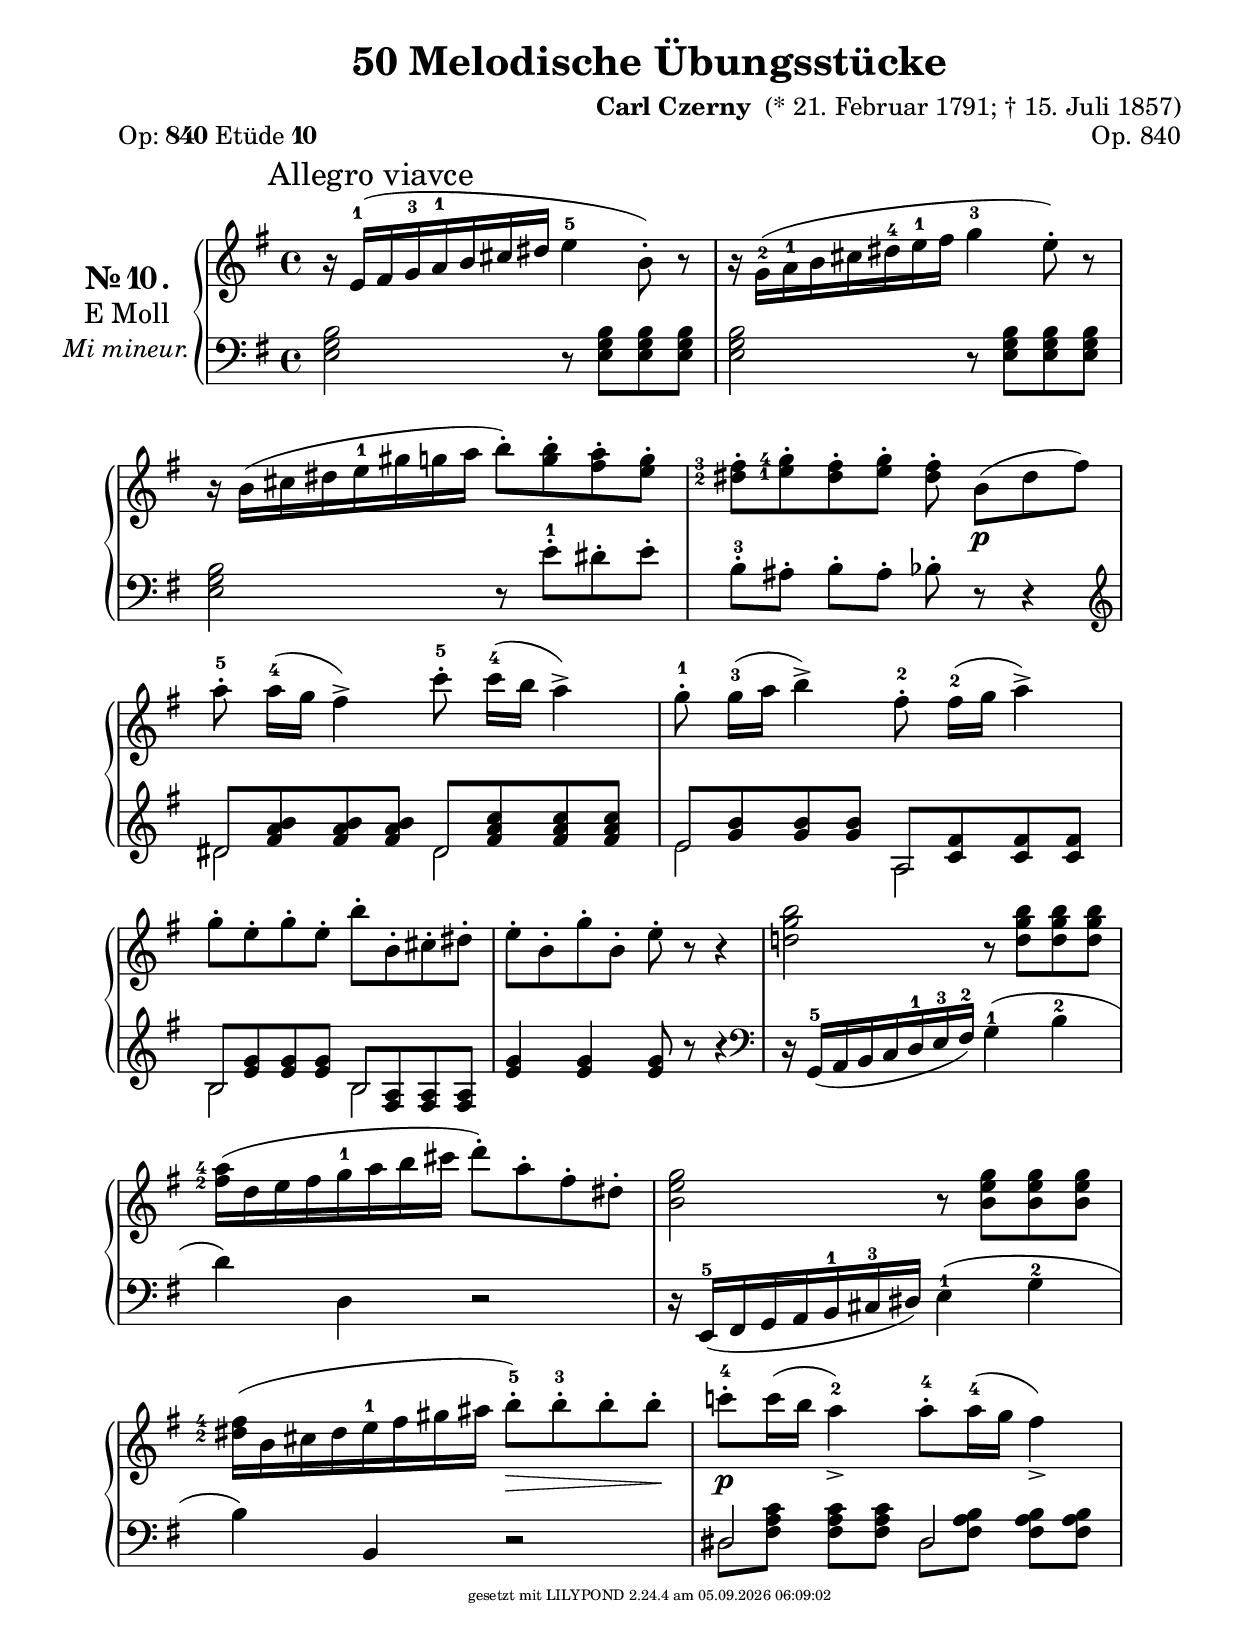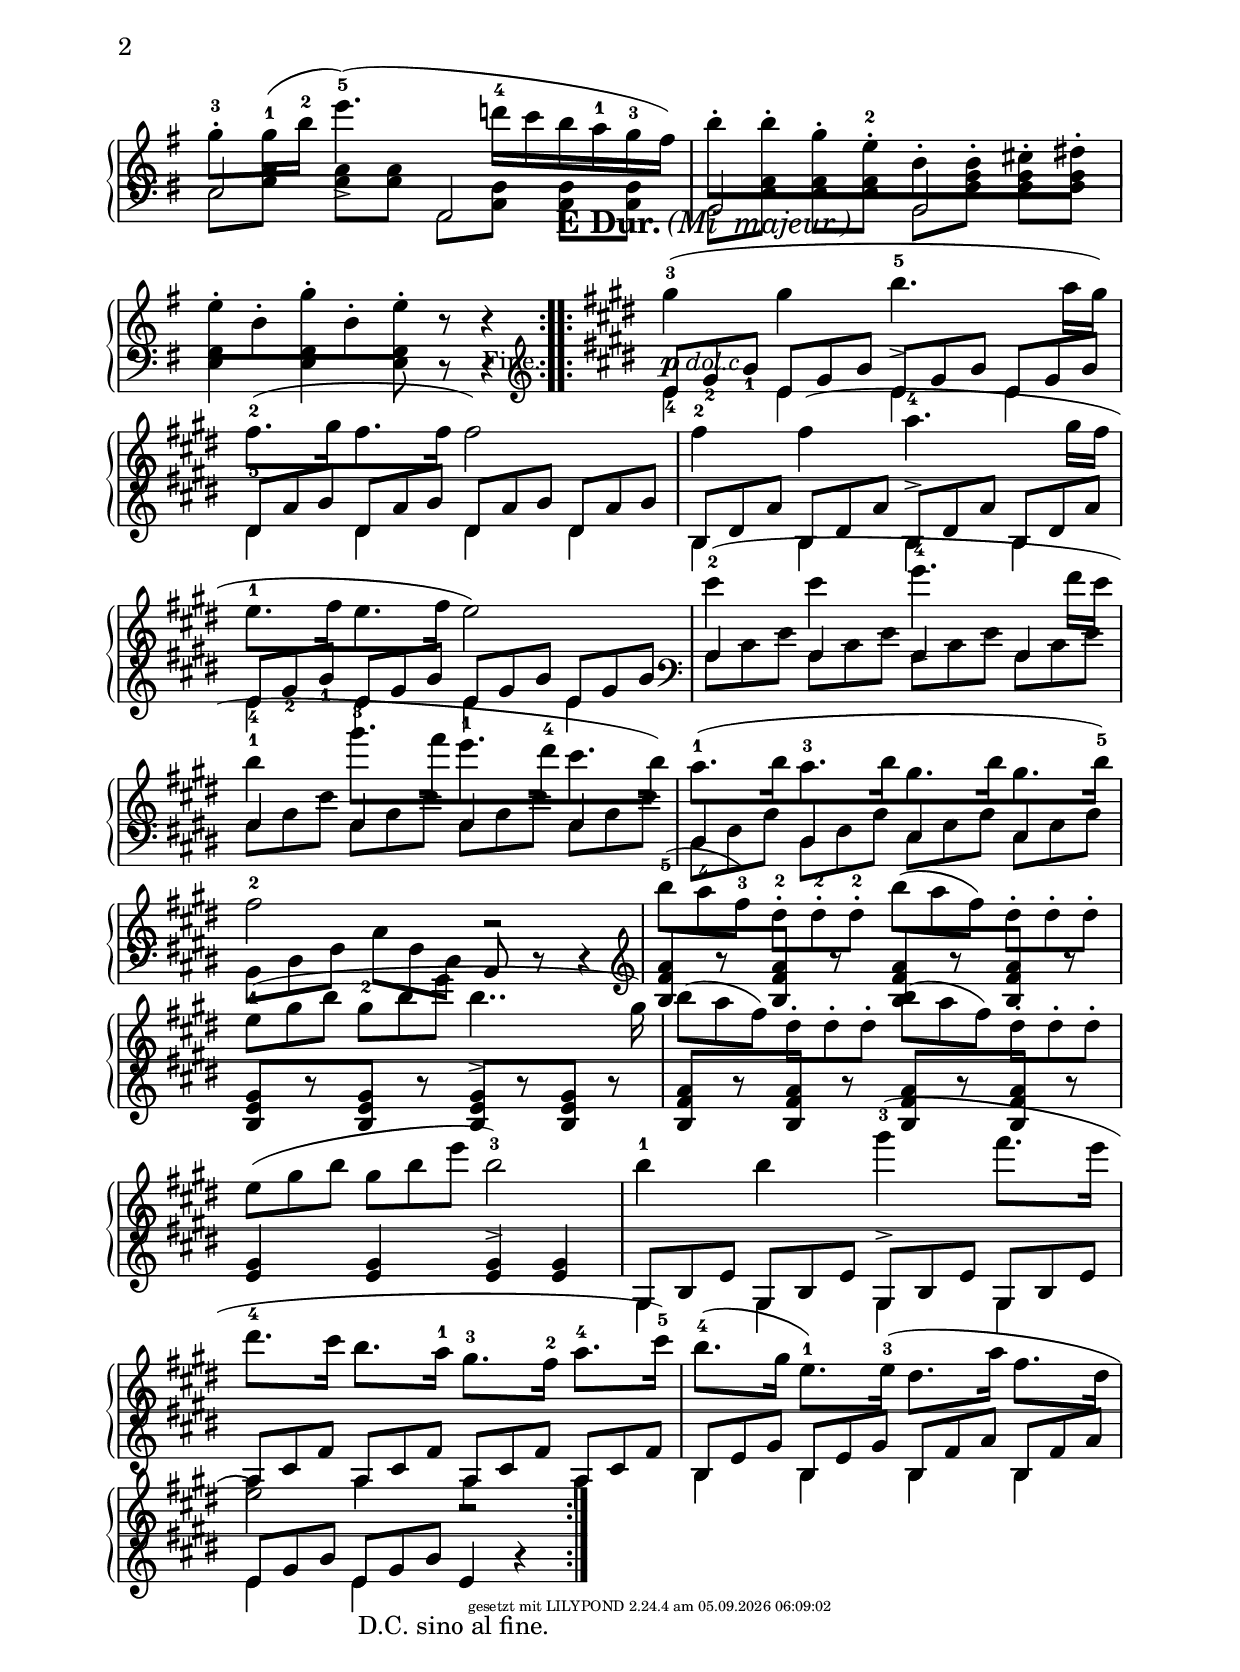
\version "2.19.37"

\language "deutsch"

\include "Papier+Layout.ly"
exercise ="10"

\header {
  composer            =       \markup { \bold "Carl Czerny" " (* 21. Februar 1791; † 15. Juli 1857)" }
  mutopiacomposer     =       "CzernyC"

  title               =       "50 Melodische Übungsstücke" %"50 Melodische Übungsstücke"
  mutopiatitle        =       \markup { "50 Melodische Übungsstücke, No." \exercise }

  opus                =       "Op. 840"
  piece               =       \markup { "Op:" \number \tiny 840 "Etüde" \number \tiny \exercise }
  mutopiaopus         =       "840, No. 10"

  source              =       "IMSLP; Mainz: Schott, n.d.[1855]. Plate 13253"
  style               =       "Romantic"
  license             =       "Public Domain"
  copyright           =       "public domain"
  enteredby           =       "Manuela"
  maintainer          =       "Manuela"
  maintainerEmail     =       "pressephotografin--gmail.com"
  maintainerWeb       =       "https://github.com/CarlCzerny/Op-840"
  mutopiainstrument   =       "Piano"
}

\paper {

}

RH= \relative c' {
  \time 4/4
  \key g \major
  \set Timing.beamExceptions = #'()
  \set Timing.baseMoment = #(ly:make-moment 1/8)
  \set Staff.beatStructure = #'(4 )  %% abhängig vom Takt
  \set fingeringOrientations = #'(left)     %% für Akkorde!
  \override Fingering.direction = #UP      %% für Einzelnoten!
  \override Fingering.padding = #0.8
  \override Fingering.staff-padding = #'()
  \override Fingering.avoid-slur = #'inside
  \override Slur.direction = #UP
  \mark \markup "Allegro viavce"

  \once \override Slur.positions = #'(2 . -2)
  r16 e-1 ( fis g-3 a-1 h cis dis e4-5 h8-. ) r
  r16 g-2 ( a-1 h cis dis-4 e-1 fis g4-3 e8-. ) r
  r16 h ( cis dis e-1 gis g a h8-. ) < g h >-. < fis a >-. < e g >-.
  < dis-2 fis-3 >-. < e-1 g-4 >-. < dis fis >-. < e g >-. < dis fis >-.
  h [ ( \p dis fis ) ]
  a8-5-.\noBeam a16-4 ( g fis4-> ) c'8-5-.\noBeam c16-4 ( h a4-> )
  g8-1-.\noBeam g16-3 ( a h4-> ) fis8-2-.\noBeam fis16-2 ( g a4-> )
  g8-. e-. g-. e-. h'-. h,-. cis-. dis-.
  e8-. h-. g'-. h,-. e-. r r4
  < d! g h >2 r8 q q q
  < fis -2 a-4 >16 ( d e fis g-1 a h cis d8-. ) a-. fis-. dis-.
  < h e g >2 r8 q q q
  < dis-2 fis-4 >16 ( h cis dis e-1 fis gis ais h8-5-.\> ) h-3-. h-. h-.\!
  c!-4-. \p c16 ( h a4-2_> ) a8-4-. a16-4 ( g fis4_> )
  g8-3-. g16-1 ( h-2 e4.-5_> ) ( d!16-4 c h a-1 g-3 fis )
  h8-. h-. g-. e-2-. h-. h-. cis-. dis-.
  e-. h-. g'-. h,-. e-. r r4-\markup "Fine." \bar ":..:"
  \key e \major
  \mark \markup { \bold "E Dur." \italic "(Mi" \italic " majeur.)" }
  gis4-3-\markup { \dynamic p \italic "dol.c" } ( gis h4.-5_> a16 gis )
  fis8.-2 ( gis16 fis8. fis16 fis2 )
  fis4-2 fis ( a4.-4_> gis16 fis
  e8.-1 fis16 e8. fis16 e2 )
  cis'4-2 ( cis e4.-4_> dis16 cis
  h4-1 gis'8.-3 fis16 e8.-1 dis16-4 cis8. h16 )
  a8.-1 ( h16 a8.-3 h16 gis8. h16 gis8. h16-5 )
  fis2-2 r
  \omit TupletNumber
  \override TupletBracket.bracket-visibility = ##f
  \set Timing.baseMoment = #(ly:make-moment 1/4)
  \set Staff.beatStructure = #'(1 1 1 1 )
  \tuplet 3/2
  {
    h8-5 ( a-4 fis-3 ) dis-2-. dis-2-. dis-2-.
    h'8 ( a fis ) dis-. dis-. dis-.
    e-1 ( gis h gis-2 h e
  } h4.._> gis16 )
  \tuplet 3/2
  {
    h8 ( a fis ) dis-. dis-. dis-.
    h'8 ( a fis ) dis-. dis-. dis-.
    e ( gis h gis h e
  }  h2-3_> )
  h4-1 h gis'-3_> ( fis8. e16
  dis8.-4 cis16 h8. a16-1 gis8.-3 fis16-2 a8.-4 cis16-5 )
  h8.-4 ( gis16 e8.-1 ) e16-3 ( dis8. a'16 fis8. dis16
  e2 ) r2
  \bar ":..:"
}

LH = \relative c {
  \clef bass
  \key g \major
  \set fingeringOrientations = #'(left) %% für Akkorde!
  \override Fingering.direction = #UP  %% für Einzelnoten!
  \override Fingering.padding = #0.2
  \override Fingering.staff-padding = #'()
  \override Fingering.avoid-slur = #'inside
  %\override Slur.direction = #UP
  \set Timing.beamExceptions = #'()
  \set Timing.baseMoment = #(ly:make-moment 1/8)
  \set Staff.beatStructure = #'(2 2 )  %% abhängig vom Takt
  < e g h >2 r8 q q q
  < e g h >2 r8 q q q
  < e g h >2 r8 e'-1-. dis-. e-.
  h-3-. ais-. h-. ais-. b-. r r4
  \clef treble
  <<
    {
      \voiceOne
      \mergeDifferentlyHeadedOn
      \mergeDifferentlyDottedOn
      \set fingeringOrientations = #'(left)   %% Akkorde
      \override Fingering.direction = #UP %% Einzelnoten
      \override Fingering.padding = #0.2
      \override Fingering.staff-padding = #'()
      \override Fingering.avoid-slur = #'inside
      \override Slur.direction = #UP
      \set Timing.beamExceptions = #'()
      \set Timing.baseMoment = #(ly:make-moment 1/8)
      \set Staff.beatStructure = #'(4 4 )  %% abhängig vom Takt
      dis8 < fis a h > q q dis < fis a c > q q
      e < g h > q q a, < c fis > q q
      h < e g > q q h < fis a > q q
    } \\ {
      \voiceTwo
      \set fingeringOrientations = #'(left)   %% Akkorde
      \override Fingering.direction = #DOWN %% Einzelnoten
      \override Fingering.padding = #0.2
      \override Fingering.staff-padding = #'()
      \override Fingering.avoid-slur = #'inside
      \override Slur.direction = #DOWN
      \set Timing.beamExceptions = #'()
      \set Timing.baseMoment = #(ly:make-moment 1/8)
      \set Staff.beatStructure = #'(4 4 )  %% abhängig vom Takt
      dis'2 dis e a, h h
    }
  >>
  < e g >4 q < e g >8 r r4
  \clef bass
  r16 g,,-5 ( a h c d-1 e-3 fis-2 ) g4-1 ( h-2
  d ) d, r2
  r16 e,-5 ( fis g a h-1 cis-3 dis ) e4-1 ( g-2
  h ) h, r2
  <<
    {
      \voiceOne
      \mergeDifferentlyHeadedOn
      \mergeDifferentlyDottedOn
      \set fingeringOrientations = #'(left)   %% Akkorde
      \override Fingering.direction = #UP %% Einzelnoten
      \override Fingering.padding = #0.2
      \override Fingering.staff-padding = #'()
      \override Fingering.avoid-slur = #'inside
      \override Slur.direction = #UP
      \set Timing.beamExceptions = #'()
      \set Timing.baseMoment = #(ly:make-moment 1/4)
      \set Staff.beatStructure = #'(4 4 )  %% abhängig vom Takt
      dis2 dis e a, h h s1

    } \\ {
      \voiceTwo
      \set fingeringOrientations = #'(left)   %% Akkorde
      \override Fingering.direction = #DOWN %% Einzelnoten
      \override Fingering.padding = #0.2
      \override Fingering.staff-padding = #'()
      \override Fingering.avoid-slur = #'inside
      \override Slur.direction = #DOWN
      \set Timing.beamExceptions = #'()
      \set Timing.baseMoment = #(ly:make-moment 1/4)
      \set Staff.beatStructure = #'(1 1 1 1 )  %% abhängig vom Takt
      dis8 < fis a c > q q
      dis < fis a h > q q
      e < g h > q q
      a, < c fis > q q
      h < e g > q q
      h < fis' a > q q
      < e g >4 q < e g >8 d8\rest d4\rest
    }
  >>
  <<
    {
      \voiceOne
      \mergeDifferentlyHeadedOn
      \mergeDifferentlyDottedOn
      \set fingeringOrientations = #'(left)   %% Akkorde
      \override Fingering.direction = #UP %% Einzelnoten
      \override Fingering.padding = #0.2
      \override Fingering.staff-padding = #'()
      \override Fingering.avoid-slur = #'inside
      \override Slur.direction = #UP
      \set Timing.beamExceptions = #'()
      \set Timing.baseMoment = #(ly:make-moment 1/4)
      \set Staff.beatStructure = #'(4 4 )  %% abhängig vom Takt

      \key e \major
      \omit TupletNumber
      \override TupletBracket.bracket-visibility = ##f
      \set Staff.beatStructure = #'(1 1 1 1 )
      \clef treble
      \tuplet 3/2  { e'8_4 gis_2 h_1 e, gis h  e, gis h  e, gis h }
      \tuplet 3/2  { dis,-5 a' h dis, a' h dis, a' h dis, a' h }
      \tuplet 3/2 { h, dis a' h, dis a' h, dis a' h, dis a' }
      \tuplet 3/2  { e8_4 gis_2 h_1 e, gis h  e, gis h  e, gis h }
      \clef bass
      a,4 a a a
      gis gis gis gis
      dis dis e e
    } \\ {
      \voiceTwo
      \set fingeringOrientations = #'(left)   %% Akkorde
      \override Fingering.direction = #DOWN %% Einzelnoten
      \override Fingering.padding = #0.2
      \override Fingering.staff-padding = #'()
      \override Fingering.avoid-slur = #'inside
      \override Slur.direction = #DOWN
      \set Timing.beamExceptions = #'()
      \set Timing.baseMoment = #(ly:make-moment 1/4)
      \set Staff.beatStructure = #'(1 1 1 1 )  %% abhängig vom Takt
      \omit TupletNumber
      \override TupletBracket.bracket-visibility = ##f
      e'4 e e e
      dis dis dis dis
      h h h h
      e e e e
      \tuplet 3/2 {
        a,8 cis e a, cis e a, cis e a, cis e
        gis, h e gis, h e gis, h e gis, h e
        dis, fis h dis, fis h e, gis h e, gis h
        h, dis fis h fis dis
      }
      \stemUp h d8\rest d4\rest
    }
  >>
  \clef treble
  \omit TupletNumber
  \override TupletBracket.bracket-visibility = ##f
  \set Timing.baseMoment = #(ly:make-moment 1/4)
  \set Staff.beatStructure = #'(1 1 1 1 )  %% abhängig vom Takt
  < h' fis' a >8[ r q] r q [ r q ] r
  < h e gis >8[ r q] r q [ r q ] r
  < h fis' a >8[ r q] r q [ r q ] r
  < e gis >4 q q q
  <<
    {
      \voiceOne
      \mergeDifferentlyHeadedOn
      \mergeDifferentlyDottedOn
      \set fingeringOrientations = #'(left)   %% Akkorde
      \override Fingering.direction = #UP %% Einzelnoten
      \override Fingering.padding = #0.2
      \override Fingering.staff-padding = #'()
      \override Fingering.avoid-slur = #'inside
      \override Slur.direction = #UP
      \set Timing.beamExceptions = #'()
      \set Timing.baseMoment = #(ly:make-moment 1/4)
      \set Staff.beatStructure = #'(4 4 )  %% abhängig vom Takt
      \omit TupletNumber
      \override TupletBracket.bracket-visibility = ##f
      \set Staff.beatStructure = #'(1 1 1 1 )
      \tuplet 3/2  {
        gis,8 h e gis, h e gis, h e gis, h e
        a, cis fis a, cis fis a, cis fis a, cis fis
        h, e gis h, e gis h, fis' a h, fis' a
        e gis h e, gis h
      }

    } \\ {
      \voiceTwo
      \set fingeringOrientations = #'(left)   %% Akkorde
      \override Fingering.direction = #DOWN %% Einzelnoten
      \override Fingering.padding = #0.2
      \override Fingering.staff-padding = #'()
      \override Fingering.avoid-slur = #'inside
      \override Slur.direction = #DOWN
      \set Timing.beamExceptions = #'()
      \set Timing.baseMoment = #(ly:make-moment 1/4)
      \set Staff.beatStructure = #'(1 1 1 1 )  %% abhängig vom Takt
      gis,4 gis gis gis
      a a a a
      h h h h
      e e
      \stemUp e
      \override TextScript.self-alignment-X = #RIGHT
      \override TextScript.extra-offset = #'( 3 . 0 )
      h'4\rest_\markup "D.C. sino al fine."
    }
  >>
}

\score
{
  \new PianoStaff \with {
    instrumentName = \markup {
      \center-column {
        \line {
          \bold \huge { "№" }
          \number { \exercise "." }
        }
        \line \large { E Moll }
        \italic \line { Mi mineur. }
      }
    }
    shortInstrumentName = ""
  }
  <<
    \new Staff="Discant"
    \RH
    \new Staff="Bass"
    \LH
  >>
  \layout {
    ragged-last-bottom = ##t
    ragged-right = ##f
  }
  %\midi { }
}
